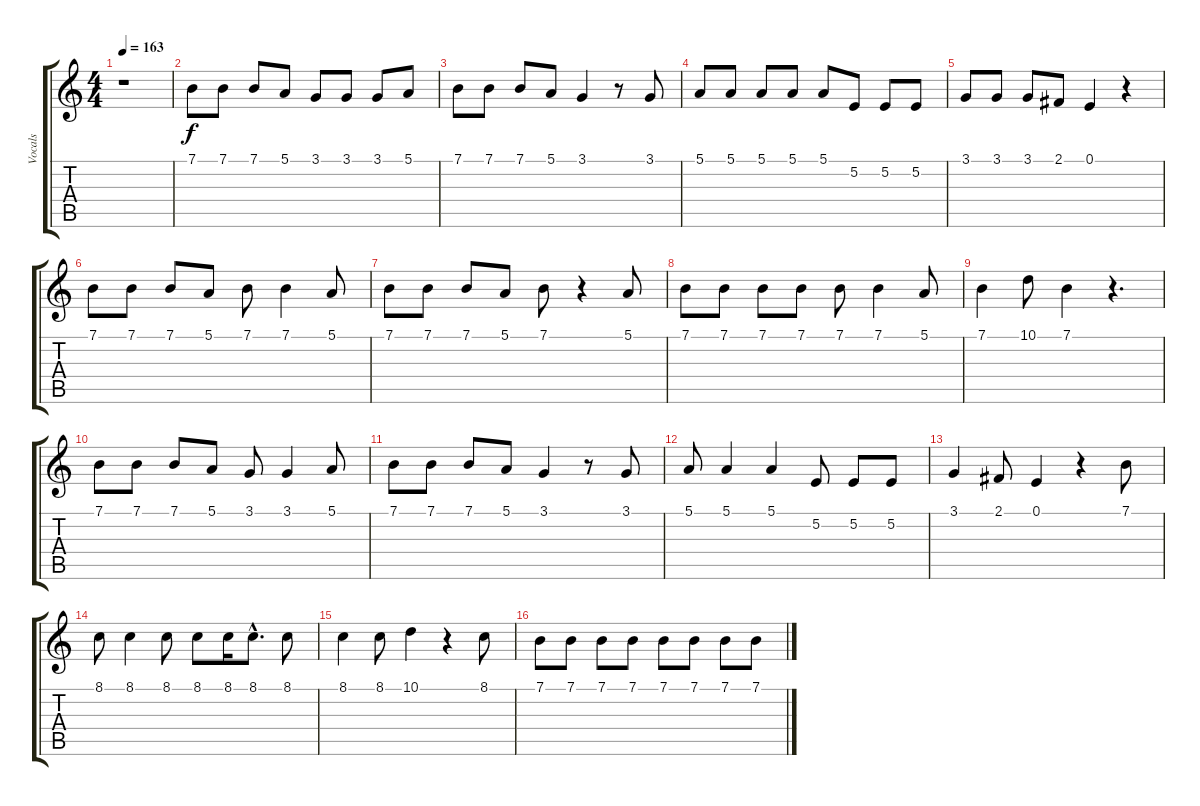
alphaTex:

\track ("Vocals" "Vocals") {instrument tenorsax}
\staff {score tabs}
\tuning (E4 B3 G3 D3 A2 E2) {hide}
\ts (4 4)
\tempo 163
\clef g2
\ks c
r.1{dy f} |
7.1.8 7.1.8 7.1.8 5.1.8 3.1.8 3.1.8 3.1.8 5.1.8 |
7.1.8 7.1.8 7.1.8 5.1.8 3.1.4 r.8 3.1.8 |
5.1.8 5.1.8 5.1.8 5.1.8 5.1.8 5.2.8 5.2.8 5.2.8 |
3.1.8 3.1.8 3.1.8 2.1.8 0.1.4 r.4 |
7.1.8 7.1.8 7.1.8 5.1.8 7.1.8 7.1.4 5.1.8 |
7.1.8 7.1.8 7.1.8 5.1.8 7.1.8 r.4 5.1.8 |
7.1.8 7.1.8 7.1.8 7.1.8 7.1.8 7.1.4 5.1.8 |
7.1.4 10.1.8 7.1.4 r.4{d} |
7.1.8 7.1.8 7.1.8 5.1.8 3.1.8 3.1.4 5.1.8 |
7.1.8 7.1.8 7.1.8 5.1.8 3.1.4 r.8 3.1.8 |
5.1.8 5.1.4 5.1.4 5.2.8 5.2.8 5.2.8 |
3.1.4 2.1.8 0.1.4 r.4 7.1.8 |
8.1.8 8.1.4 8.1.8 8.1.8 8.1.16 8.1{hac}.8{d} 8.1.8 |
8.1.4 8.1.8 10.1.4 r.4 8.1.8 |
7.1.8 7.1.8 7.1.8 7.1.8 7.1.8 7.1.8 7.1.8 7.1.8
